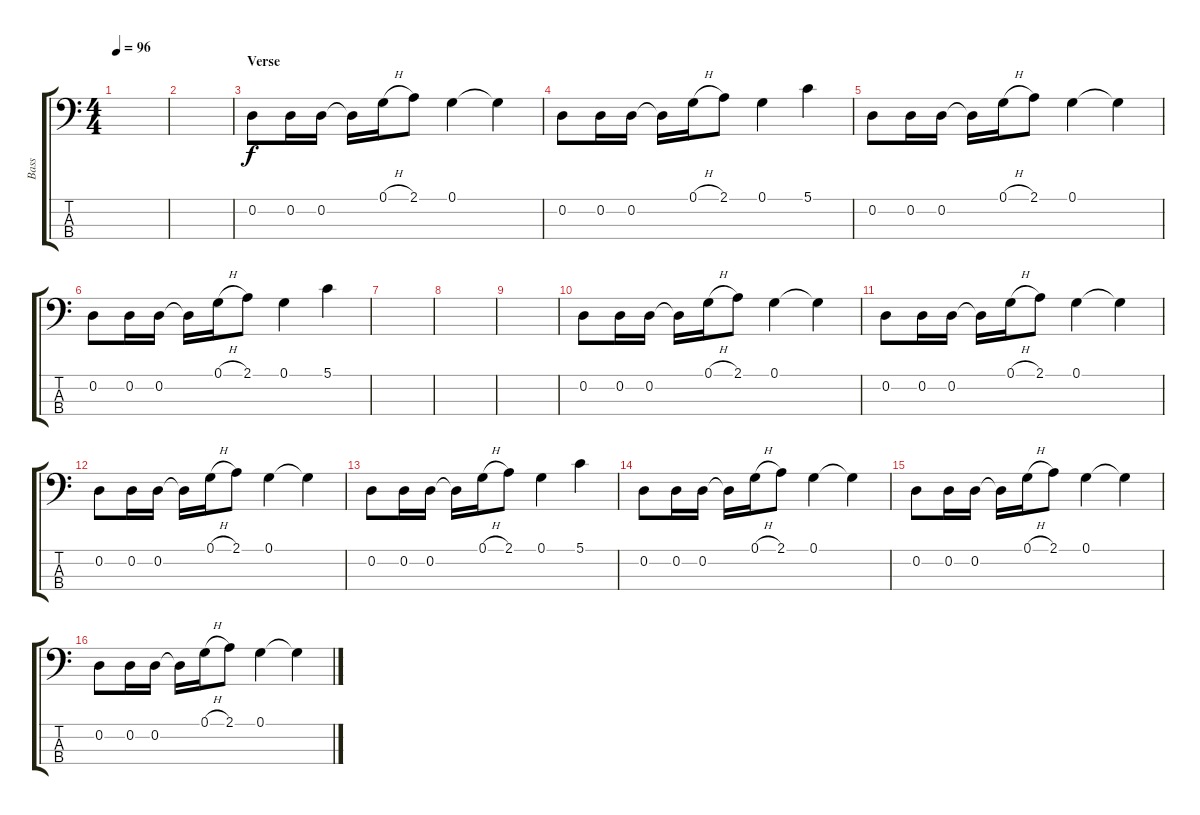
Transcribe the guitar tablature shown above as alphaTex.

\track ("Bass" "Bass") {instrument electricbassfinger}
\staff {score tabs}
\tuning (G2 D2 A1 E1) {hide}
\ts (4 4)
\tempo 96
\clef f4
\ks c
|
|
\section ("" "Verse ")
0.2.8 0.2.16 0.2.16 0.2{t}.16 0.1{h}.16 2.1.8 0.1.4 0.1{t}.4 |
0.2.8 0.2.16 0.2.16 0.2{t}.16 0.1{h}.16 2.1.8 0.1.4 5.1.4 |
0.2.8 0.2.16 0.2.16 0.2{t}.16 0.1{h}.16 2.1.8 0.1.4 0.1{t}.4 |
0.2.8 0.2.16 0.2.16 0.2{t}.16 0.1{h}.16 2.1.8 0.1.4 5.1.4 |
|
|
|
0.2.8 0.2.16 0.2.16 0.2{t}.16 0.1{h}.16 2.1.8 0.1.4 0.1{t}.4 |
0.2.8 0.2.16 0.2.16 0.2{t}.16 0.1{h}.16 2.1.8 0.1.4 0.1{t}.4 |
0.2.8 0.2.16 0.2.16 0.2{t}.16 0.1{h}.16 2.1.8 0.1.4 0.1{t}.4 |
0.2.8 0.2.16 0.2.16 0.2{t}.16 0.1{h}.16 2.1.8 0.1.4 5.1.4 |
0.2.8 0.2.16 0.2.16 0.2{t}.16 0.1{h}.16 2.1.8 0.1.4 0.1{t}.4 |
0.2.8 0.2.16 0.2.16 0.2{t}.16 0.1{h}.16 2.1.8 0.1.4 0.1{t}.4 |
0.2.8 0.2.16 0.2.16 0.2{t}.16 0.1{h}.16 2.1.8 0.1.4 0.1{t}.4
